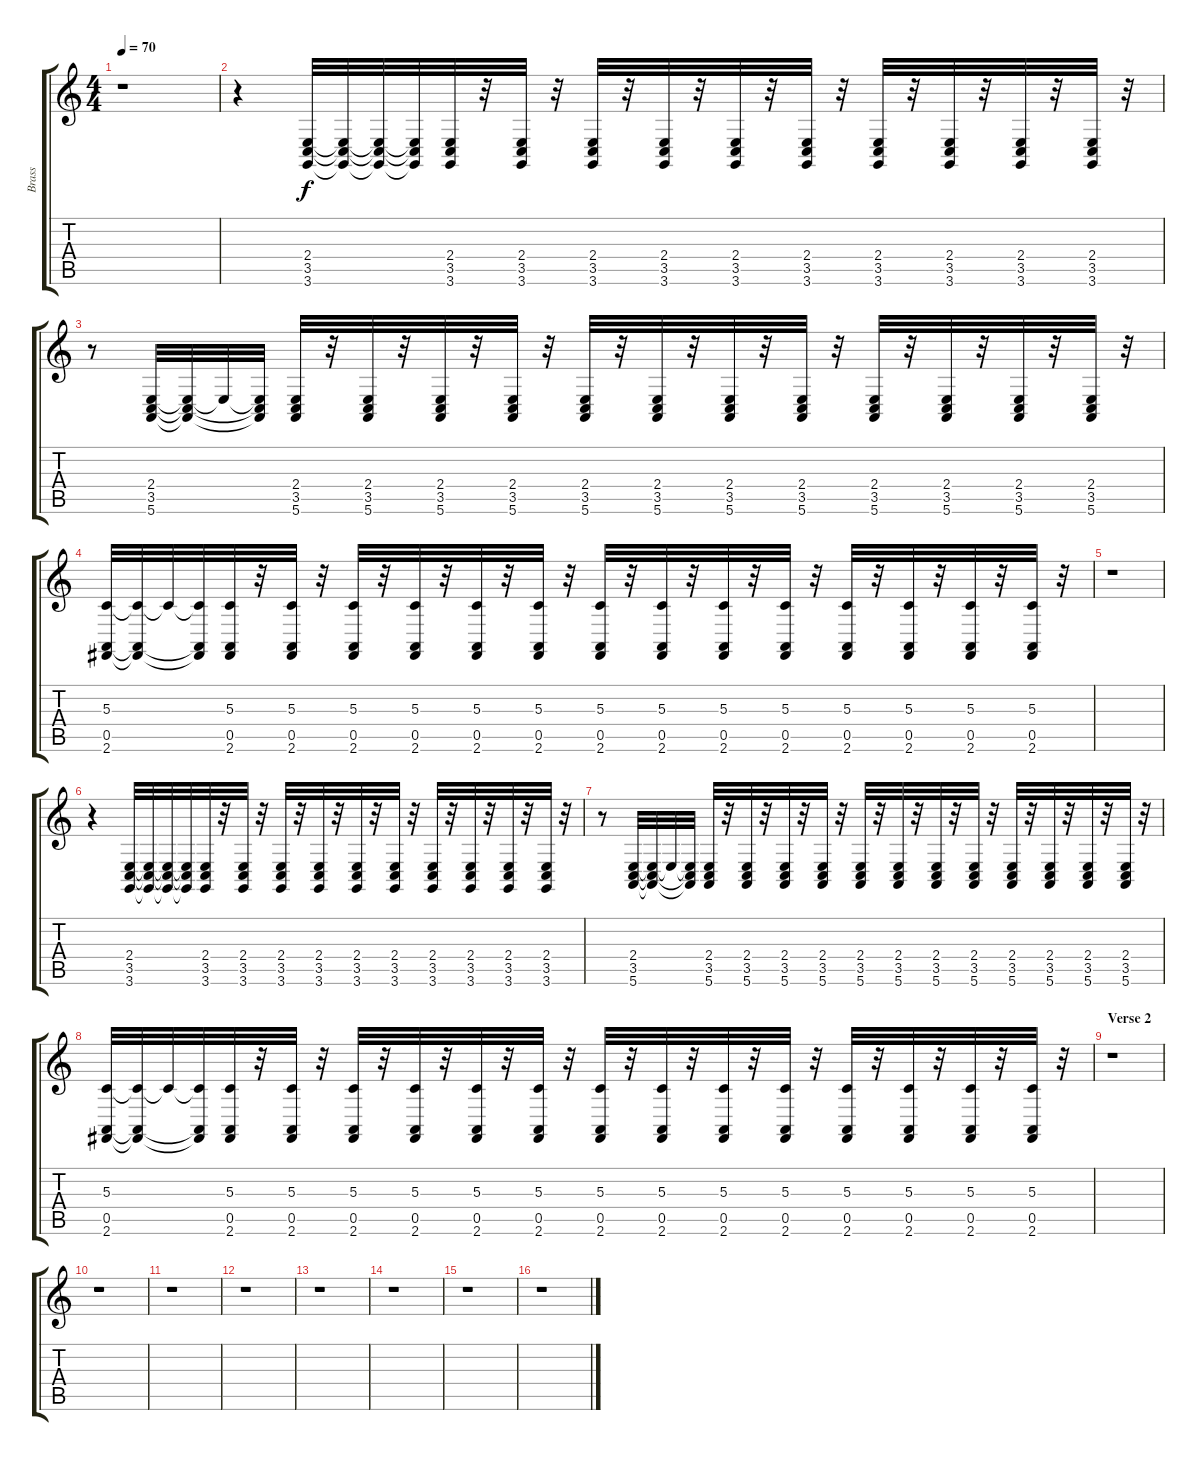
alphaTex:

\track ("Brass" "Brass") {instrument brasssection}
\staff {score tabs}
\tuning (E4 B3 G3 D3 A2 E2) {hide}
\ts (4 4)
\tempo 70
\clef g2
\ks c
r.1{dy f} |
r.4 (2.4 3.5 3.6).32 (2.4{t} 3.5{t} 3.6{t}).32 (2.4{t} 3.5{t} 3.6{t}).32 (2.4{t} 3.5{t} 3.6{t}).32 (2.4 3.5 3.6).32 r.32 (2.4 3.5 3.6).32 r.32 (2.4 3.5 3.6).32 r.32 (2.4 3.5 3.6).32 r.32 (2.4 3.5 3.6).32 r.32 (2.4 3.5 3.6).32 r.32 (2.4 3.5 3.6).32 r.32 (2.4 3.5 3.6).32 r.32 (2.4 3.5 3.6).32 r.32 (2.4 3.5 3.6).32 r.32 |
r.8 (2.4 3.5 5.6).32 (2.4{t} 3.5{t} 5.6{t}).32 2.4{t}.32 (2.4{t} 3.5{t} 5.6{t}).32 (2.4 3.5 5.6).32 r.32 (2.4 3.5 5.6).32 r.32 (2.4 3.5 5.6).32 r.32 (2.4 3.5 5.6).32 r.32 (2.4 3.5 5.6).32 r.32 (2.4 3.5 5.6).32 r.32 (2.4 3.5 5.6).32 r.32 (2.4 3.5 5.6).32 r.32 (2.4 3.5 5.6).32 r.32 (2.4 3.5 5.6).32 r.32 (2.4 3.5 5.6).32 r.32 (2.4 3.5 5.6).32 r.32 |
(5.3 0.5 2.6).32 (5.3{t} 0.5{t} 2.6{t}).32 5.3{t}.32 (5.3{t} 0.5{t} 2.6{t}).32 (5.3 0.5 2.6).32 r.32 (5.3 0.5 2.6).32 r.32 (5.3 0.5 2.6).32 r.32 (5.3 0.5 2.6).32 r.32 (5.3 0.5 2.6).32 r.32 (5.3 0.5 2.6).32 r.32 (5.3 0.5 2.6).32 r.32 (5.3 0.5 2.6).32 r.32 (5.3 0.5 2.6).32 r.32 (5.3 0.5 2.6).32 r.32 (5.3 0.5 2.6).32 r.32 (5.3 0.5 2.6).32 r.32 (5.3 0.5 2.6).32 r.32 (5.3 0.5 2.6).32 r.32 |
r.1 |
r.4 (2.4 3.5 3.6).32 (2.4{t} 3.5{t} 3.6{t}).32 (2.4{t} 3.5{t} 3.6{t}).32 (2.4{t} 3.5{t} 3.6{t}).32 (2.4 3.5 3.6).32 r.32 (2.4 3.5 3.6).32 r.32 (2.4 3.5 3.6).32 r.32 (2.4 3.5 3.6).32 r.32 (2.4 3.5 3.6).32 r.32 (2.4 3.5 3.6).32 r.32 (2.4 3.5 3.6).32 r.32 (2.4 3.5 3.6).32 r.32 (2.4 3.5 3.6).32 r.32 (2.4 3.5 3.6).32 r.32 |
r.8 (2.4 3.5 5.6).32 (2.4{t} 3.5{t} 5.6{t}).32 2.4{t}.32 (2.4{t} 3.5{t} 5.6{t}).32 (2.4 3.5 5.6).32 r.32 (2.4 3.5 5.6).32 r.32 (2.4 3.5 5.6).32 r.32 (2.4 3.5 5.6).32 r.32 (2.4 3.5 5.6).32 r.32 (2.4 3.5 5.6).32 r.32 (2.4 3.5 5.6).32 r.32 (2.4 3.5 5.6).32 r.32 (2.4 3.5 5.6).32 r.32 (2.4 3.5 5.6).32 r.32 (2.4 3.5 5.6).32 r.32 (2.4 3.5 5.6).32 r.32 |
(5.3 0.5 2.6).32 (5.3{t} 0.5{t} 2.6{t}).32 5.3{t}.32 (5.3{t} 0.5{t} 2.6{t}).32 (5.3 0.5 2.6).32 r.32 (5.3 0.5 2.6).32 r.32 (5.3 0.5 2.6).32 r.32 (5.3 0.5 2.6).32 r.32 (5.3 0.5 2.6).32 r.32 (5.3 0.5 2.6).32 r.32 (5.3 0.5 2.6).32 r.32 (5.3 0.5 2.6).32 r.32 (5.3 0.5 2.6).32 r.32 (5.3 0.5 2.6).32 r.32 (5.3 0.5 2.6).32 r.32 (5.3 0.5 2.6).32 r.32 (5.3 0.5 2.6).32 r.32 (5.3 0.5 2.6).32 r.32 |
\section ("" "Verse 2")
r.1 |
r.1 |
r.1 |
r.1 |
r.1 |
r.1 |
r.1 |
r.1
